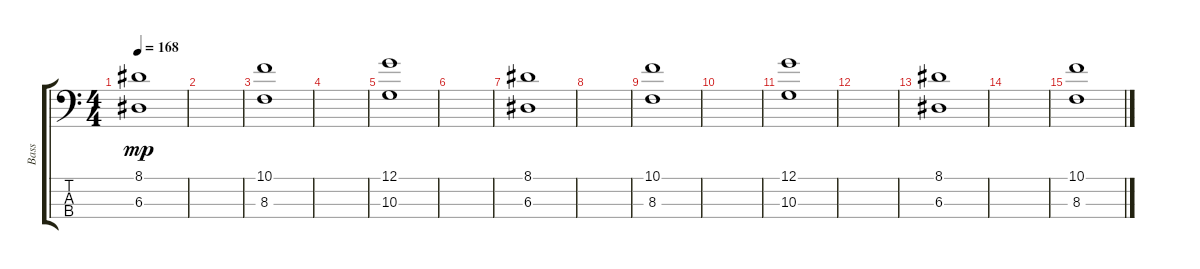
\track ("Bass" "Bass") {instrument electricbasspick}
\staff {score tabs}
\tuning (G2 D2 A1 E1) {hide}
\ts (4 4)
\tempo 168
\clef f4
\ks c
(8.1 6.3).1{dy mp} |
|
(10.1 8.3).1 |
|
(12.1 10.3).1 |
|
(8.1 6.3).1 |
|
(10.1 8.3).1 |
|
(12.1 10.3).1 |
|
(8.1 6.3).1 |
|
(10.1 8.3).1
